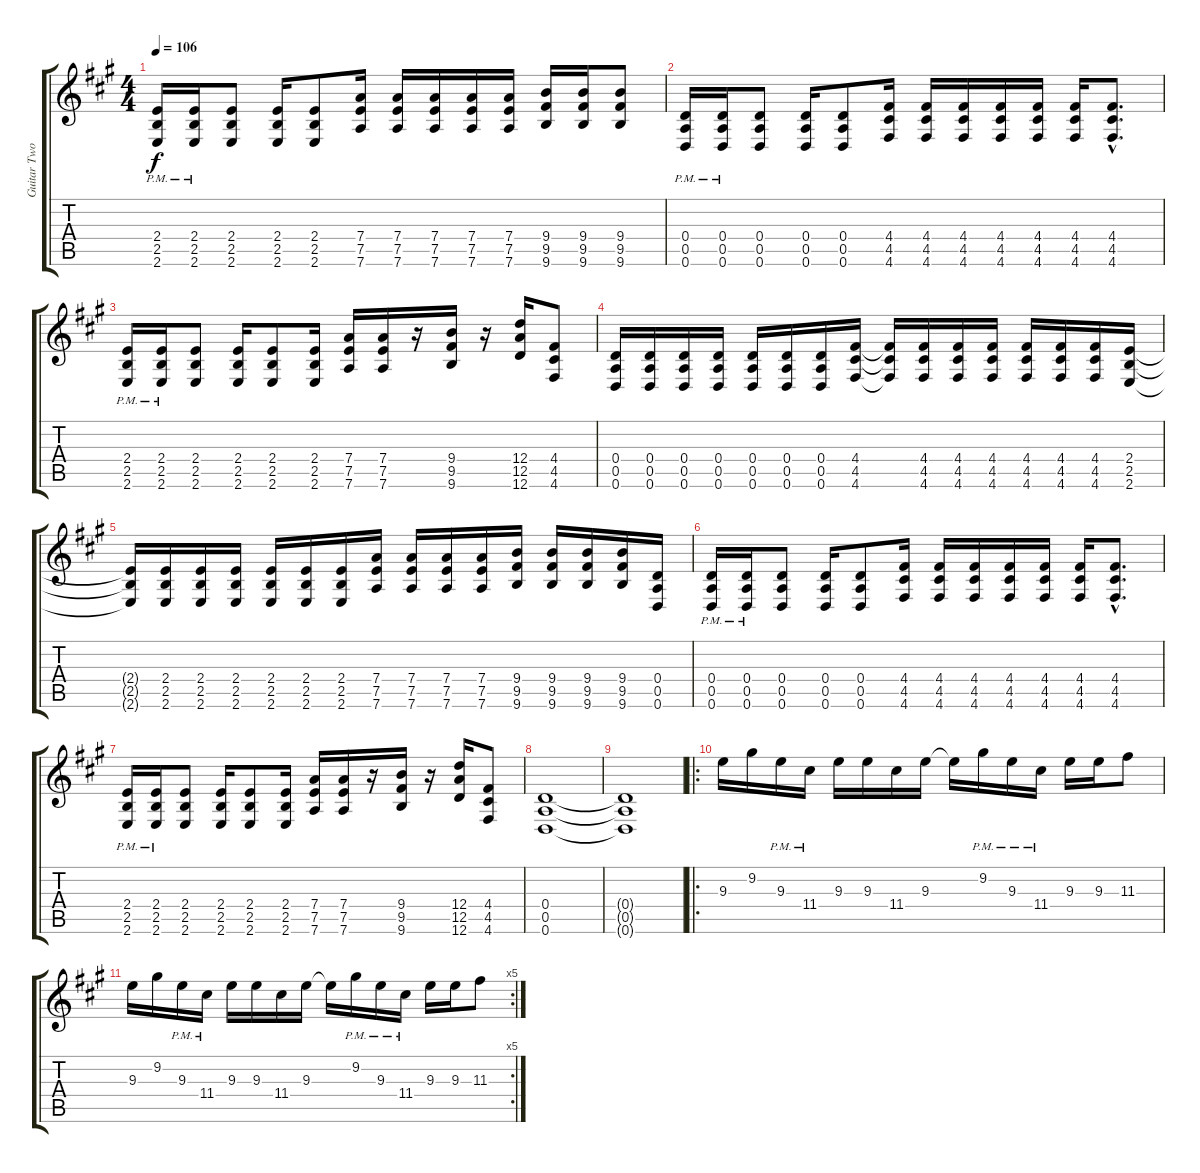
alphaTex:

\track ("Guitar Two" "Guitar Two") {instrument distortionguitar}
\staff {score tabs}
\tuning (E4 B3 G3 D3 A2 D2) {hide}
\ts (4 4)
\tempo 106
\clef g2
\ks a
(2.4{pm} 2.5 2.6).16{dy f} (2.4{pm} 2.5 2.6).16 (2.4 2.5 2.6).8 (2.4 2.5 2.6).16 (2.4 2.5 2.6).8 (7.4 7.5 7.6).16 (7.4 7.5 7.6).16 (7.4 7.5 7.6).16 (7.4 7.5 7.6).16 (7.4 7.5 7.6).16 (9.4 9.5 9.6).16 (9.4 9.5 9.6).16 (9.4 9.5 9.6).8 |
(0.4{pm} 0.5 0.6).16 (0.4{pm} 0.5 0.6).16 (0.4 0.5 0.6).8 (0.4 0.5 0.6).16 (0.4 0.5 0.6).8 (4.4 4.5 4.6).16 (4.4 4.5 4.6).16 (4.4 4.5 4.6).16 (4.4 4.5 4.6).16 (4.4 4.5 4.6).16 (4.4 4.5 4.6).16 (4.4{hac} 4.5{hac} 4.6{hac}).8{d} |
(2.4{pm} 2.5 2.6).16 (2.4{pm} 2.5 2.6).16 (2.4 2.5 2.6).8 (2.4 2.5 2.6).16 (2.4 2.5 2.6).8 (2.4 2.5 2.6).16 (7.4 7.5 7.6).16 (7.4 7.5 7.6).16 r.16 (9.4 9.5 9.6).16 r.16 (12.4 12.5 12.6).16 (4.4 4.5 4.6).8 |
(0.4 0.5 0.6).16 (0.4 0.5 0.6).16 (0.4 0.5 0.6).16 (0.4 0.5 0.6).16 (0.4 0.5 0.6).16 (0.4 0.5 0.6).16 (0.4 0.5 0.6).16 (4.4 4.5 4.6).16 (4.4{t} 4.5{t} 4.6{t}).16 (4.4 4.5 4.6).16 (4.4 4.5 4.6).16 (4.4 4.5 4.6).16 (4.4 4.5 4.6).16 (4.4 4.5 4.6).16 (4.4 4.5 4.6).16 (2.4 2.5 2.6).16 |
(2.4{t} 2.5{t} 2.6{t}).16 (2.4 2.5 2.6).16 (2.4 2.5 2.6).16 (2.4 2.5 2.6).16 (2.4 2.5 2.6).16 (2.4 2.5 2.6).16 (2.4 2.5 2.6).16 (7.4 7.5 7.6).16 (7.4 7.5 7.6).16 (7.4 7.5 7.6).16 (7.4 7.5 7.6).16 (9.4 9.5 9.6).16 (9.4 9.5 9.6).16 (9.4 9.5 9.6).16 (9.4 9.5 9.6).16 (0.4 0.5 0.6).16 |
(0.4{pm} 0.5 0.6).16 (0.4{pm} 0.5 0.6).16 (0.4 0.5 0.6).8 (0.4 0.5 0.6).16 (0.4 0.5 0.6).8 (4.4 4.5 4.6).16 (4.4 4.5 4.6).16 (4.4 4.5 4.6).16 (4.4 4.5 4.6).16 (4.4 4.5 4.6).16 (4.4 4.5 4.6).16 (4.4{hac} 4.5{hac} 4.6{hac}).8{d} |
(2.4{pm} 2.5 2.6).16 (2.4{pm} 2.5 2.6).16 (2.4 2.5 2.6).8 (2.4 2.5 2.6).16 (2.4 2.5 2.6).8 (2.4 2.5 2.6).16 (7.4 7.5 7.6).16 (7.4 7.5 7.6).16 r.16 (9.4 9.5 9.6).16 r.16 (12.4 12.5 12.6).16 (4.4 4.5 4.6).8 |
(0.4 0.5 0.6).1 |
(0.4{t} 0.5{t} 0.6{t}).1 |
\ro
9.3.16 9.2.16 9.3{pm}.16 11.4{pm}.16 9.3.16 9.3.16 11.4.16 9.3.16 9.3{t}.16 9.2{pm}.16 9.3{pm}.16 11.4{pm}.16 9.3.16 9.3.16 11.3.8 |
\rc 5
9.3.16 9.2.16 9.3{pm}.16 11.4{pm}.16 9.3.16 9.3.16 11.4.16 9.3.16 9.3{t}.16 9.2{pm}.16 9.3{pm}.16 11.4{pm}.16 9.3.16 9.3.16 11.3.8
